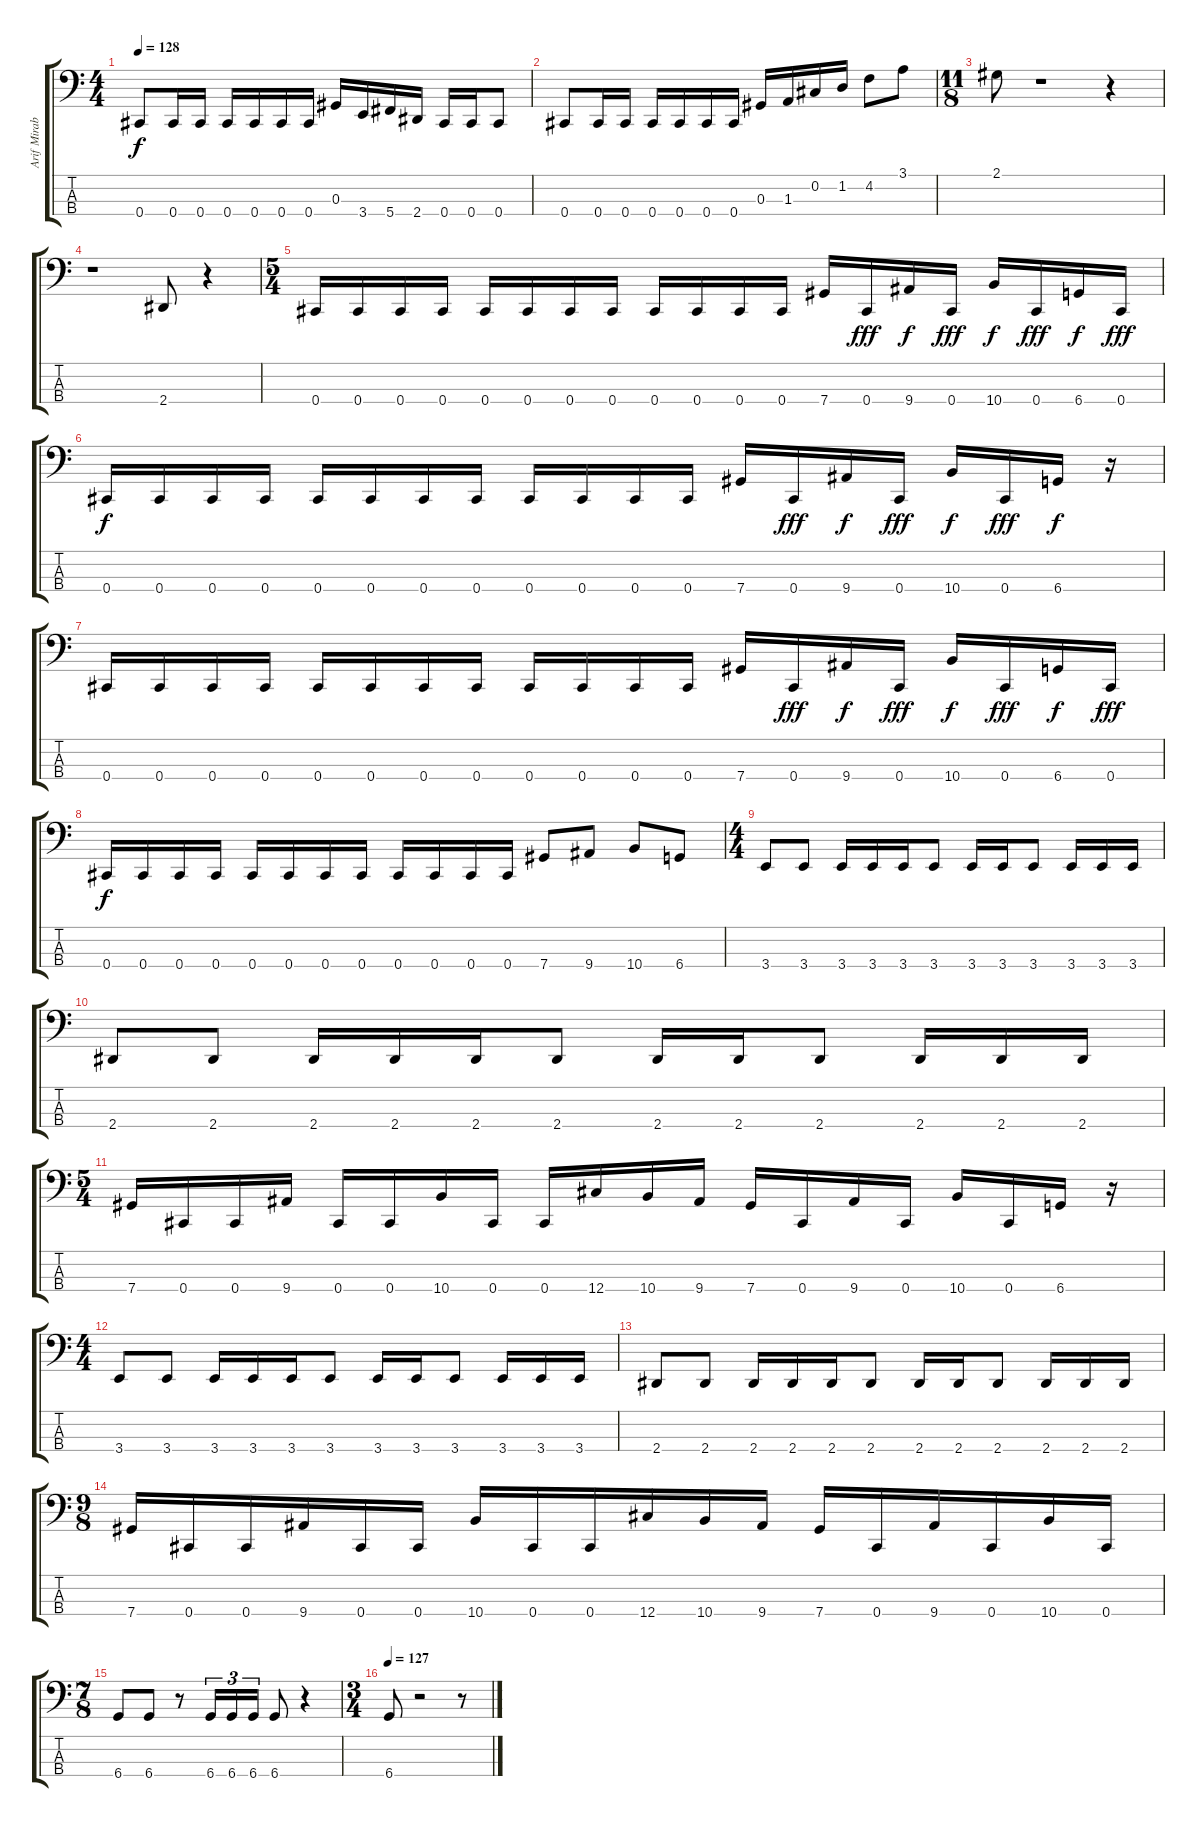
\track ("Arif Mirabdolbaghi" "Arif Mirab") {instrument electricbassfinger}
\staff {score tabs}
\tuning (Gb2 Db2 Ab1 Db1) {hide}
\ts (4 4)
\tempo 128
\clef f4
\ks c
0.4.8{dy f} 0.4.16 0.4.16 0.4.16 0.4.16 0.4.16 0.4.16 0.3.16 3.4.16 5.4.16 2.4.16 0.4.16 0.4.16 0.4.8 |
0.4.8 0.4.16 0.4.16 0.4.16 0.4.16 0.4.16 0.4.16 0.3.16 1.3.16 0.2.16 1.2.16 4.2.8 3.1.8 |
\ts (11 8)
2.1.8 r.1 r.4 |
r.1 2.4.8 r.4 |
\ts (5 4)
0.4.16 0.4.16 0.4.16 0.4.16 0.4.16 0.4.16 0.4.16 0.4.16 0.4.16 0.4.16 0.4.16 0.4.16 7.4.16 0.4.16{dy fff} 9.4.16{dy f} 0.4.16{dy fff} 10.4.16{dy f} 0.4.16{dy fff} 6.4.16{dy f} 0.4.16{dy fff} |
0.4.16{dy f} 0.4.16 0.4.16 0.4.16 0.4.16 0.4.16 0.4.16 0.4.16 0.4.16 0.4.16 0.4.16 0.4.16 7.4.16 0.4.16{dy fff} 9.4.16{dy f} 0.4.16{dy fff} 10.4.16{dy f} 0.4.16{dy fff} 6.4.16{dy f} r.16 |
0.4.16 0.4.16 0.4.16 0.4.16 0.4.16 0.4.16 0.4.16 0.4.16 0.4.16 0.4.16 0.4.16 0.4.16 7.4.16 0.4.16{dy fff} 9.4.16{dy f} 0.4.16{dy fff} 10.4.16{dy f} 0.4.16{dy fff} 6.4.16{dy f} 0.4.16{dy fff} |
0.4.16{dy f} 0.4.16 0.4.16 0.4.16 0.4.16 0.4.16 0.4.16 0.4.16 0.4.16 0.4.16 0.4.16 0.4.16 7.4.8 9.4.8 10.4.8 6.4.8 |
\ts (4 4)
3.4.8 3.4.8 3.4.16 3.4.16 3.4.16 3.4.8 3.4.16 3.4.16 3.4.8 3.4.16 3.4.16 3.4.16 |
2.4.8 2.4.8 2.4.16 2.4.16 2.4.16 2.4.8 2.4.16 2.4.16 2.4.8 2.4.16 2.4.16 2.4.16 |
\ts (5 4)
7.4.16 0.4.16 0.4.16 9.4.16 0.4.16 0.4.16 10.4.16 0.4.16 0.4.16 12.4.16 10.4.16 9.4.16 7.4.16 0.4.16 9.4.16 0.4.16 10.4.16 0.4.16 6.4.16 r.16 |
\ts (4 4)
3.4.8 3.4.8 3.4.16 3.4.16 3.4.16 3.4.8 3.4.16 3.4.16 3.4.8 3.4.16 3.4.16 3.4.16 |
2.4.8 2.4.8 2.4.16 2.4.16 2.4.16 2.4.8 2.4.16 2.4.16 2.4.8 2.4.16 2.4.16 2.4.16 |
\ts (9 8)
7.4.16 0.4.16 0.4.16 9.4.16 0.4.16 0.4.16 10.4.16 0.4.16 0.4.16 12.4.16 10.4.16 9.4.16 7.4.16 0.4.16 9.4.16 0.4.16 10.4.16 0.4.16 |
\ts (7 8)
6.4.8 6.4.8 r.8 6.4.16{tu (3 2)} 6.4.16{tu (3 2)} 6.4.16{tu (3 2)} 6.4.8 r.4 |
\ts (3 4)
\tempo 127
6.4.8 r.2 r.8
